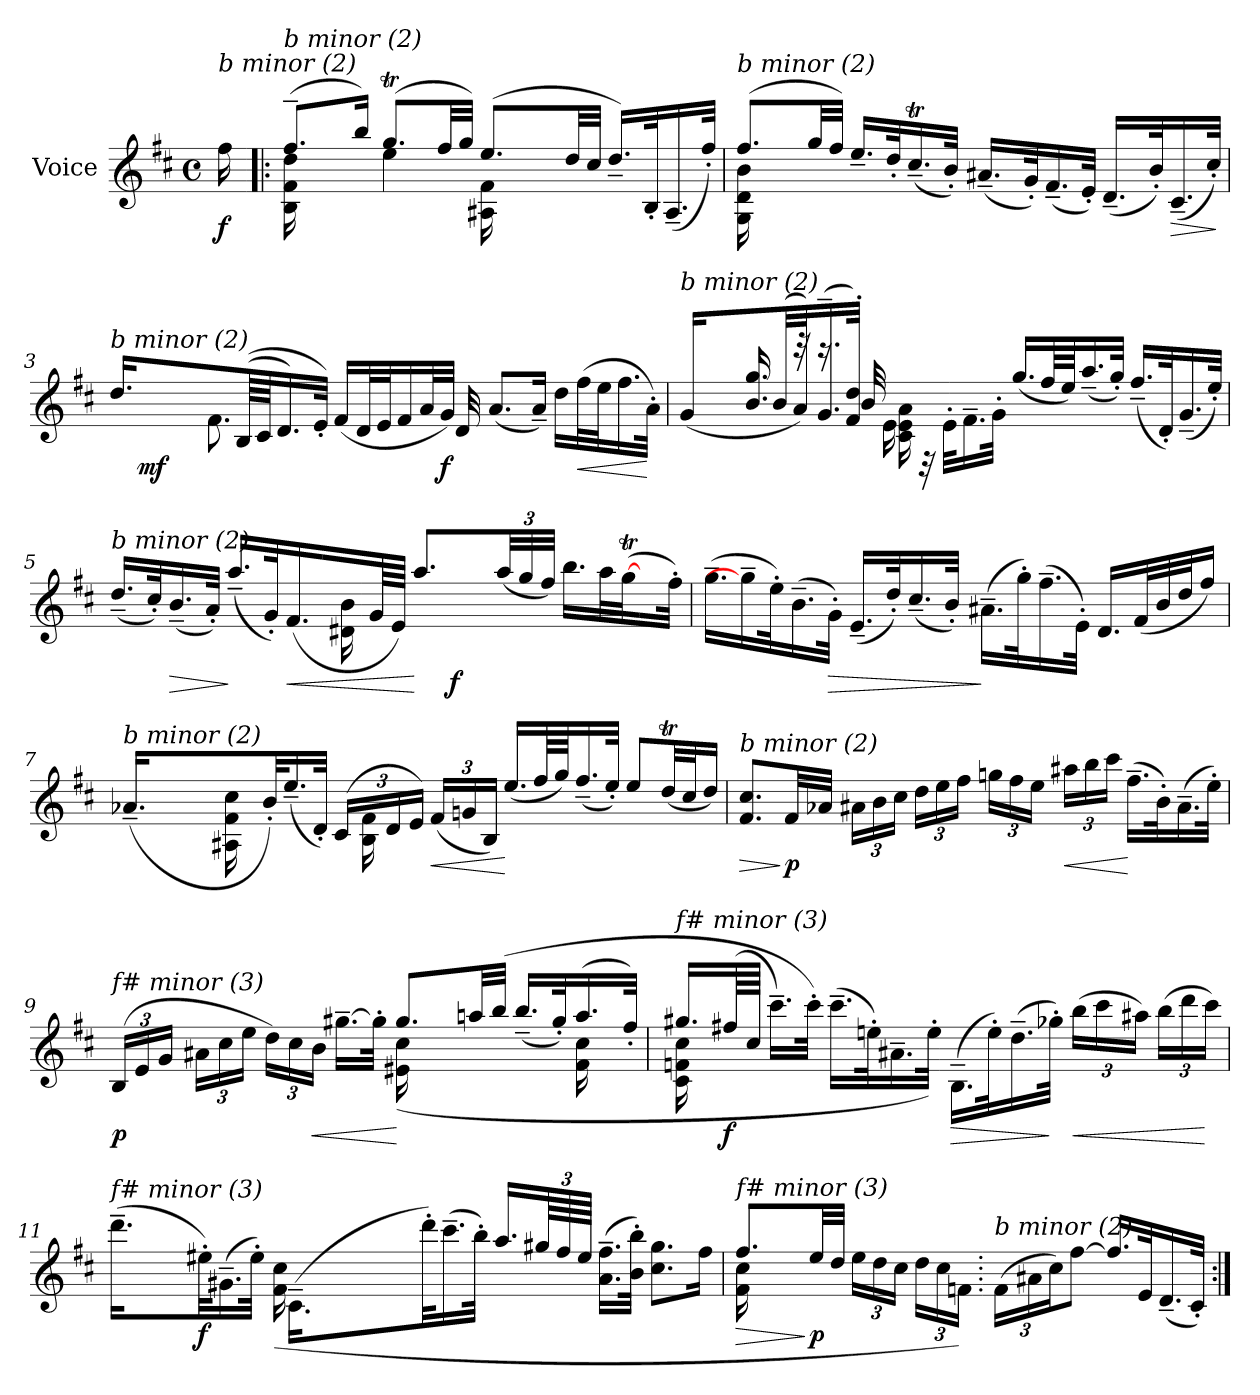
**kern	**dynam
*part1	*part1
*staff1	*staff1
*I"Voice	*
*I'V	*
*clefG2	*
*k[f#c#]	*
*M4/4	*
*met(c)	*
*MM40	*
=	=
!LO:TX:i:t=b minor (2)	!
!	!LO:DY:b
16ff#\	f
=1!|:	=1!|:
*^	*
!LO:TX:i:t=b minor (2)	!	!
(>8.ff#~/L	16B\ 16f#\ 16dd\	.
.	8.ryy	.
16bb/Jk)	.	.
(>8.ggT/L	4ee\	.
32ff#/LL	.	.
32gg/JJJ)	.	.
(>8.ee/L	16A#X\ 16f#\	.
.	16ryy	.
.	4.ryy	.
32dd/LL	.	.
32cc#/JJJ	.	.
16.dd~/LL)	.	.
32B'/K	.	.
(<16.A#~/	.	.
32ff#'/JJk)	.	.
!!LO:LB:g=z	!!
=2	=2	=2
!LO:TX:i:t=b minor (2)	!	!
(>8.ff#/L	16G\ 16d\ 16b\	.
.	2ryy	.
32gg/LL	.	.
32ff#/JJJ)	.	.
16.ee~/LL	.	.
32dd'/K	.	.
(<16.cc#t~/	.	.
32b'/JJk)	.	.
(<16.a#X~/LL	.	.
.	4ryy	.
32g'/K)	.	.
(<16.f#~/	.	.
32e'/JJk)	.	.
(<16.d~/LL	.	.
.	16ryy	.
32b'/K)	.	.
!	!	!LO:HP:b
(<16.c#~/	8ryy	>
32cc#'/JJk)	.	.
*v	*v	*
.	]
!!LO:LB:g=z
=3	=3
*^	*
!LO:TX:i:t=b minor (2)	!	!
16.dd/LL	2ryy	.
!	!	!LO:DY:b
2ryy	.	mf
.	8.f#\	.
(<(<64B/LL	.	.
64c#/JJ	.	.
16.d/)	.	.
.	16ryy	.
32e'/JJk)	.	.
(<16f#/LL	8..ryy	.
32d/L	.	.
32e/J	.	.
16f#/	.	.
32a/L	.	.
!	!	!LO:DY:b
32g/JJJ)	32d/	f
(>8.a/L	2ryy	.
16a~/Jk)	.	.
16dd\LL	.	.
!	!	!LO:HP:b
(>32ff#\L	.	<
32ee\J	.	.
16.ff#\	.	.
32a'\JJk)	.	[
!!LO:LB:g=z	!!
=4	=4	=4
!LO:TX:i:t=b minor (2)	!	!
(<16g/LL	4ryy	.
4ryy	.	.
.	16.b/ 16.gg/	.
(<32b/L	.	.
32a/J))	32reee	.
(<16.g~/	16.reee	.
32f#/' 32dd/'JJk)	32b/	.
16e\	16c#\ 16e\ 16a\	.
32rD	4..ryy	.
32e'\KLL	.	.
16.f#~\	.	.
32g'\JJk	.	.
(>16.gg/LL	.	.
64ff#/LL	.	.
64ee/JJ)	.	.
(>16.aa~/	.	.
32gg'/JJk)	.	.
(<16.ff#~/LL	4ryy	.
32d'/K)	.	.
(<16.g~/	.	.
32ee'/JJk)	.	.
!!LO:LB:g=z	!!
=5	=5	=5
*	*^	*
!LO:TX:i:t=b minor (2)	!	!	!
(<16.dd~/LL	2ryy	2ryy	.
32cc#'/K)	.	.	.
!	!	!	!LO:HP:b
(<16.b~/	.	.	>
32a'/JJk)	.	.	.
(<16.aa~/LL	.	.	]
32g'/K)	.	.	.
!	!	!	!LO:HP:b
(<16.f#/	.	.	<
16.ryy	.	.	.
.	16d#X\ 16b\	8.ryy	.
64g/LL	8.ryy	.	.
64e/JJJJ)	.	.	.
8.aa/L	.	.	[
!	!	!	!LO:DY:b
.	.	4ryy	f
.	4ryy	.	.
*Xbrackettup	*	*	*
(<48aa/LL	.	.	.
48gg/	.	.	.
48ff#/JJJ)	.	.	.
16.bb\LL	.	.	.
32aa\K	.	8ryy	.
(>[32ggT\	.	.	.
16ryy	16.ryy	.	.
32ff#'\JJk)	.	32ryy	.
=6	=6	=6	=6
!LO:TX:i:t=b minor (2)	!	!	!
*v	*v	*v	*
(>16.gg~\LL	.
16gg~\]	.
32ee'\K)	.
(>16.b~\	.
!	!LO:HP:b
32g'\JJk)	>
(<16.e~/LL	.
32dd'/K)	.
(<16.cc#~/	.
32b'/JJk)	.
(>16.a#X~\LL	]
32gg'\K)	.
(>16.ff#~\	.
32e'\JJk)	.
16.d/LL	.
(<32f#/L	.
32b/	.
32dd/J	.
16ff#/JJ)	.
!!LO:LB:g=z
=7	=7
*^	*
!LO:TX:i:t=b minor (2)	!	!
(<16.a-X~i/LL	2ryy	.
2ryy	.	.
.	16A#X\ 16f#\ 16cc#\	.
.	8.ryy	.
32b'/K)	.	.
(<16.ee~/	.	.
32d'/JJk)	.	.
(<24c#/LL	16B\ 16f#\	.
24d/	.	.
.	8.ryy	.
24e/JJ)	.	.
!	!	!LO:HP:b
(<24f#/LL	.	<
24gn/	.	.
24B/JJ)	.	.
(>16.ee/LL	2ryy	[
64ff#/LL	.	.
64gg/JJ)	.	.
(>16.ff#~/	.	.
32ee'/JJk)	.	.
8ee/L	.	.
(>32ddT/LL	.	.
32cc#/J	.	.
16dd/JJ)	.	.
*v	*v	*
!!LO:LB:g=z
=8	=8
!LO:TX:i:t=b minor (2)	!
!	!LO:HP:b
8.f#/ 8.cc#/L	>
!	!LO:DY:n=1:b
32f#/LL	] p
32a-Xi/JJJ	.
24a#X\LL	.
24b\	.
24cc#\JJ	.
24dd\LL	.
24ee\	.
24ff#\JJ	.
24ggn\LL	.
24ff#\	.
24ee\JJ	.
!	!LO:HP:b
24aa#X\LL	<
24bb\	.
24ccc#\JJ	.
(>16.ff#~\LL	[
32b'\K)	.
(>16.a#~\	.
32ee'\JJk)	.
!!LO:LB:g=z
=9	=9
*^	*
!LO:TX:i:t=f# minor (3)	!	!
!	!	!LO:DY:b
(>24B/LL	2ryy	p
24e/	.	.
24g/JJ	.	.
24a#X\LL	.	.
24cc#\	.	.
24ee\JJ	.	.
24dd\LL)	.	.
24cc#\	.	.
!	!	!LO:HP:b
24b\JJ	.	<
[16.gg#X~\LL	.	.
32gg#'\JJk]	.	.
8.gg#/L	(>16e#X\ 16cc#\	[
.	8ryy	.
32aan/LL	32ryy	.
(>32bb/JJJ	32ryy	.
(>16.bb~/LL	16.ryy	.
32gg#'/K)	32ryy	.
(>16.aa~/	16f#\ 16cc#\	.
.	32ryy	.
32ff#'/JJk)	32ryy	.
!!LO:PB:g=z	!!
=10	=10	=10
!LO:TX:i:t=f# minor (3)	!	!
16.gg#X/LL	16c#\ 16fni\ 16cc#\	.
.	2...ryy	.
!	!	!LO:DY:b
(>64ff#Xi/LL	.	f
64cc#/JJJJ	.	.
16.ccc#~\LL)	.	.
32ccc#'\JJk)	.	.
(>16.ccc#~\LL	.	.
32een'\K)	.	.
16.a#X~\	.	.
32ee'\JJk)	.	.
!	!	!LO:HP:b
(>16.B~\LL	.	>
32ee'\K)	.	.
(>16.dd~\	.	.
32gg-X'i\JJk)	.	]
!	!	!LO:HP:b
(>24bb\LL	.	<
24ccc#\	.	.
24aa#X\JJ)	.	.
(>24bb\LL	.	.
24ddd\	.	.
24ccc#\JJ)	.	[
!!LO:LB:g=z	!!
=11	=11	=11
!LO:TX:i:t=f# minor (3)	!	!
(>16.ddd~\LL	2ryy	.
4ryy	.	.
!	!	!LO:DY:b
32ee#X'\K)	.	f
(>16.g#X~\	.	.
32ee#'\JJk)	.	.
(>16.c#~\LL	(>16f#\ 16cc#\	.
.	8ryy	.
4ryy	.	.
.	32ryy	.
.	32ryy	.
.	4ryy	.
32ddd'\K)	.	.
(>16.ccc#~\	.	.
32bb'\JJk)	.	.
16.aa/LL	2ryy	.
96gg#X/LL	.	.
96ff#/	.	.
96ee#/JJJJ	.	.
(>16.a\~ 16.ff#\~LL	.	.
32b\' 32bb\'JJk)	.	.
8.cc#\ 8.gg#\L	.	.
16ff#\Jk	.	.
=12	=12	=12
!LO:TX:i:t=f# minor (3)	!	!
!	!	!LO:HP:b
8.ff#/L	16f#\ 16cc#\	>
.	16ryy	.
.	4.ryy	.
!	!	!LO:DY:n=1:b
32ee/LL	.	] p
32dd/JJJ	.	.
24ee\LL	.	.
24dd\	.	.
24cc#\JJ	.	.
24dd\LL	.	.
24cc#\	.	.
24fni\JJ)	.	.
*v	*v	*
=13.	=13.
!LO:TX:i:t=b minor (2)	!
(>24f#\LL	.
24a#X\	.
24cc#\J)	.
[8ff#\J	.
16.ff#/LL]	.
32e/K	.
(<16.d~/	.
32c#'/JJk)	.
=:|!	=:|!
*-	*-
